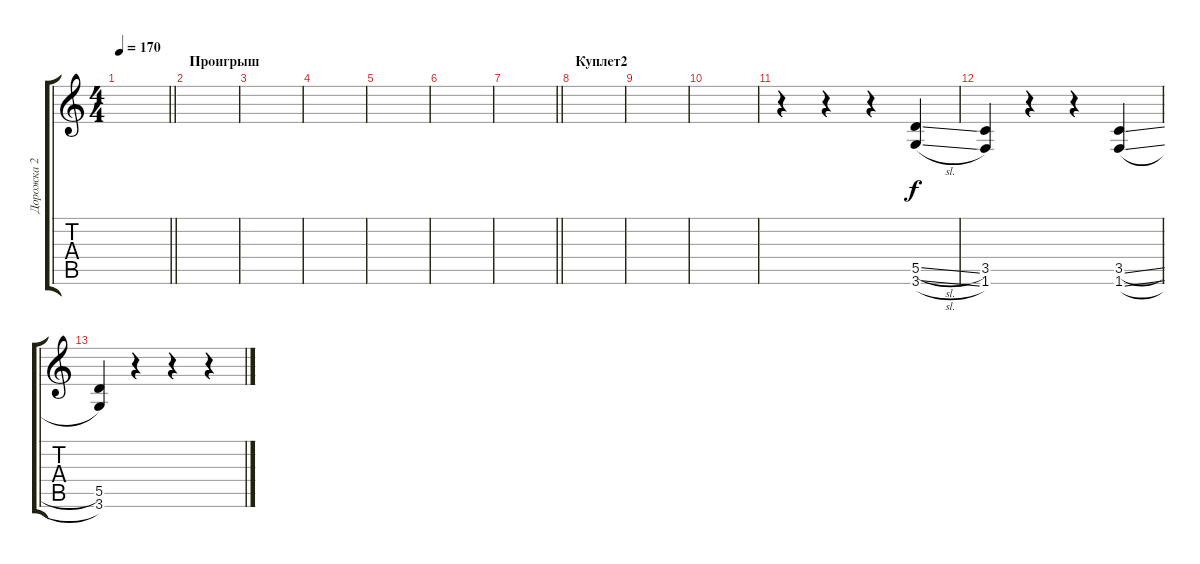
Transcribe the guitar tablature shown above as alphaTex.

\track ("Дорожка 2" "Дорожка 2") {instrument overdrivenguitar}
\staff {score tabs}
\tuning (E4 B3 G3 D3 A2 E2) {hide}
\ts (4 4)
\tempo 170
\clef g2
\barLineRight lightlight
\ks c
|
\section ("" "Проигрыш")
|
|
|
|
|
\barLineRight lightlight
|
\section ("" "Куплет2")
|
|
|
r.4 r.4 r.4 (5.5{sl} 3.6{sl}).4 |
(3.5 1.6).4 r.4 r.4 (3.5{sl} 1.6{sl}).4 |
(5.5 3.6).4 r.4 r.4 r.4
